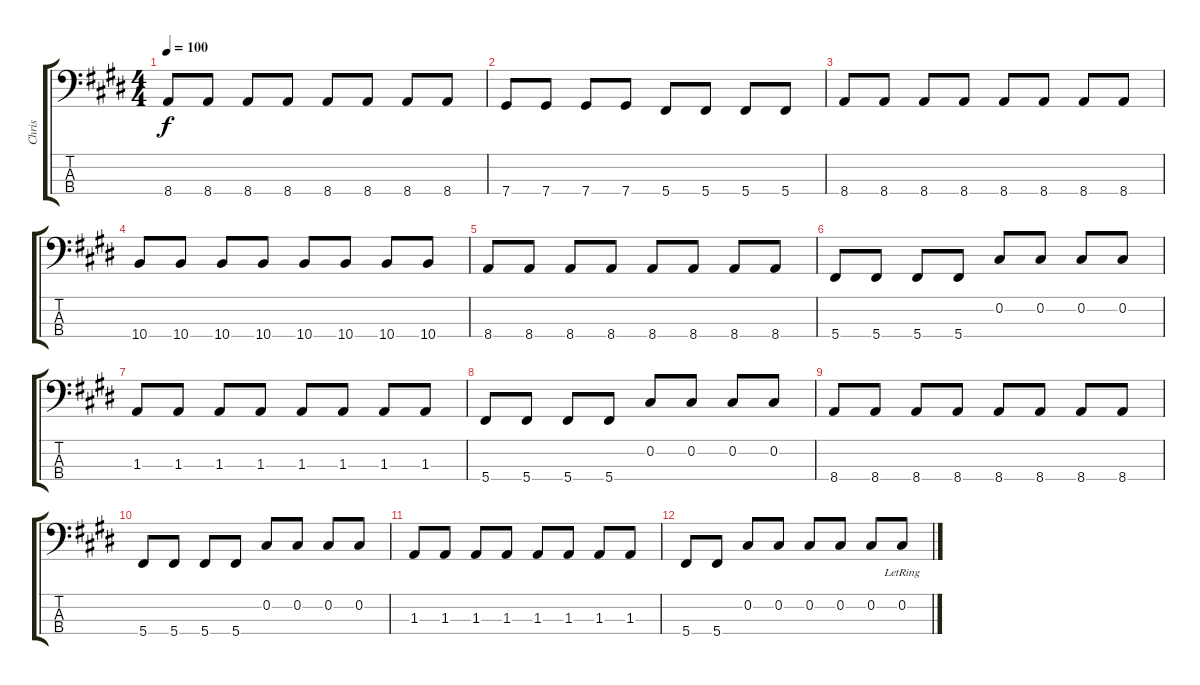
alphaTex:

\track ("Chris" "Chris") {instrument electricbassfinger}
\staff {score tabs}
\tuning (Gb2 Db2 Ab1 Db1) {hide}
\ts (4 4)
\tempo 100
\clef f4
\ks e
8.4.8{dy f} 8.4.8 8.4.8 8.4.8 8.4.8 8.4.8 8.4.8 8.4.8 |
7.4.8 7.4.8 7.4.8 7.4.8 5.4.8 5.4.8 5.4.8 5.4.8 |
8.4.8 8.4.8 8.4.8 8.4.8 8.4.8 8.4.8 8.4.8 8.4.8 |
10.4.8 10.4.8 10.4.8 10.4.8 10.4.8 10.4.8 10.4.8 10.4.8 |
8.4.8 8.4.8 8.4.8 8.4.8 8.4.8 8.4.8 8.4.8 8.4.8 |
5.4.8 5.4.8 5.4.8 5.4.8 0.2.8 0.2.8 0.2.8 0.2.8 |
1.3.8 1.3.8 1.3.8 1.3.8 1.3.8 1.3.8 1.3.8 1.3.8 |
5.4.8 5.4.8 5.4.8 5.4.8 0.2.8 0.2.8 0.2.8 0.2.8 |
8.4.8 8.4.8 8.4.8 8.4.8 8.4.8 8.4.8 8.4.8 8.4.8 |
5.4.8 5.4.8 5.4.8 5.4.8 0.2.8 0.2.8 0.2.8 0.2.8 |
1.3.8 1.3.8 1.3.8 1.3.8 1.3.8 1.3.8 1.3.8 1.3.8 |
5.4.8 5.4.8 0.2.8 0.2.8 0.2.8 0.2.8 0.2.8 0.2{lr}.8
